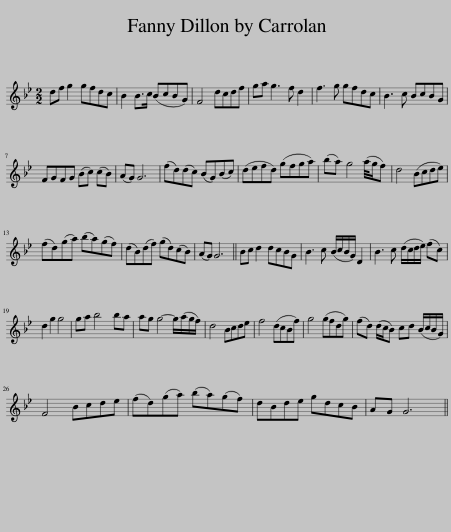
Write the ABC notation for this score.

X:1
L:1/8
M:2/2
I:linebreak $
K:Gmin
V:1 treble
V:1
 df g2 gfdc | B2 B>c (BcBG) | F4 dcdf | ga g3 f d2 | f3 g gfdc | %5
 B3 c BcBG |$ FGFG (Bc) (cB) | (AG) G6 | (fd)(dc) (BG)(Bc) | (defd) (gfga) | %10
 (ba) g4 (a/4g/f) | d4 (Bcde) |$ (fd)(ga) (ba)(gf) | (dB)(df) (gd)(cB) | (AG) G6 || %15
 Bc d2 dcBG | B3 c (B/c/B/G/) D2 | B3 c (d/c/d/e/) (fc) |$ d2 g2 g4 | ga b4 ba | %20
 ag g4- g/(a/g/f/) | d4 Bcde | f4 (dcBf) | g4 (gfdg) | (fd) (d/c/B) cd (B/c/B/G/) |$ %25
 F4 Bcde | (fd)(ga) (ba)(gf) | dBde gdcB | AG G6 || %29
